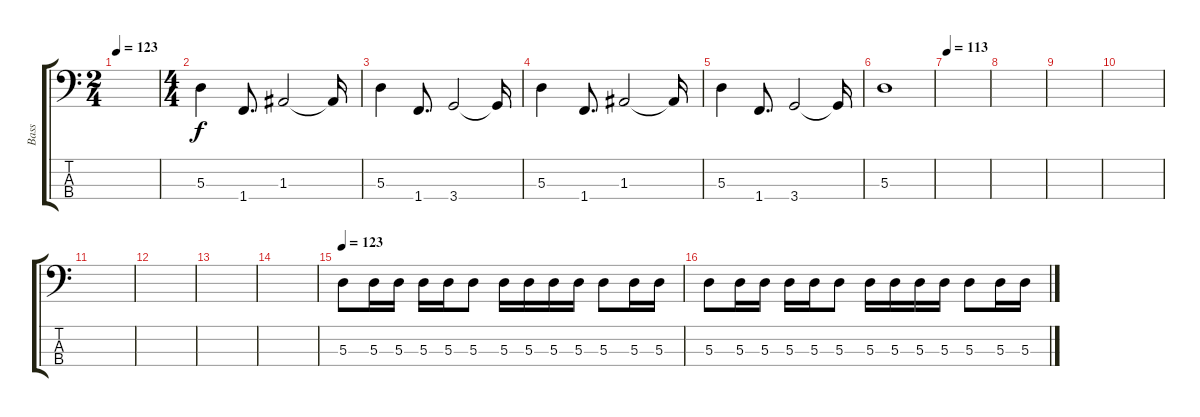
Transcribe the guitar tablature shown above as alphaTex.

\track ("Bass" "Bass") {instrument electricbassfinger}
\staff {score tabs}
\tuning (G2 D2 A1 E1) {hide}
\ts (2 4)
\tempo 123
\tempo 103
\tempo 123
\clef f4
\ks c
|
\ts (4 4)
5.3.4 1.4.8{d} 1.3.2 1.3{t}.16 |
5.3.4 1.4.8{d} 3.4.2 3.4{t}.16 |
5.3.4 1.4.8{d} 1.3.2 1.3{t}.16 |
5.3.4 1.4.8{d} 3.4.2 3.4{t}.16 |
5.3.1 |
\tempo 113
|
|
|
|
|
|
|
|
\tempo 123
5.3.8 5.3.16 5.3.16 5.3.16 5.3.16 5.3.8 5.3.16 5.3.16 5.3.16 5.3.16 5.3.8 5.3.16 5.3.16 |
5.3.8 5.3.16 5.3.16 5.3.16 5.3.16 5.3.8 5.3.16 5.3.16 5.3.16 5.3.16 5.3.8 5.3.16 5.3.16
